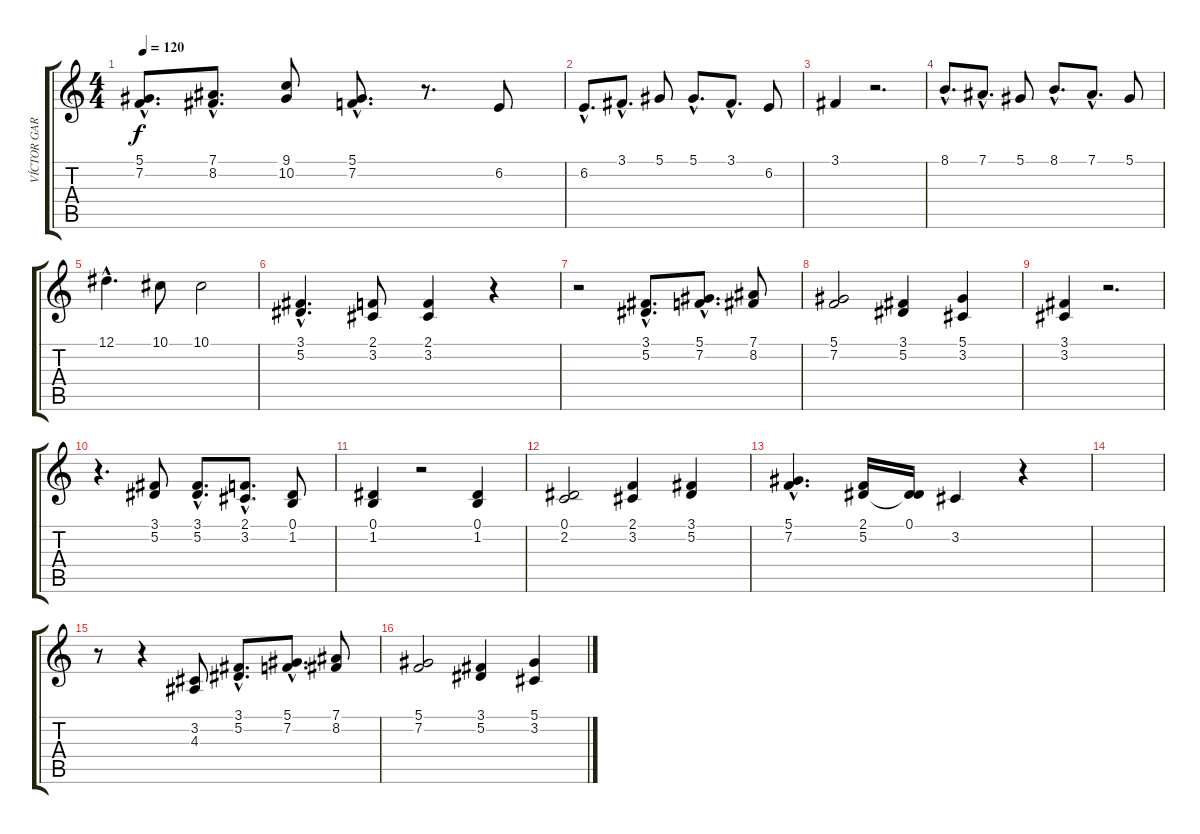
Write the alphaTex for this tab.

\track ("VÍCTOR GARCÍA" "VÍCTOR GAR") {instrument clarinet}
\staff {score tabs}
\tuning (Eb4 Bb3 Gb3 Db3 Ab2 Eb2) {hide}
\ts (4 4)
\tempo 120
\clef g2
\ks c
(5.1{hac} 7.2{hac}).8{d dy f} (7.1{hac} 8.2{hac}).8{d} (9.1 10.2).8 (5.1{hac} 7.2{hac}).8{d} r.8{d} 6.2.8 |
6.2{hac}.8{d} 3.1{hac}.8{d} 5.1.8 5.1{hac}.8{d} 3.1{hac}.8{d} 6.2.8 |
3.1.4 r.2{d} |
8.1{hac}.8{d} 7.1{hac}.8{d} 5.1.8 8.1{hac}.8{d} 7.1{hac}.8{d} 5.1.8 |
12.1{hac}.4{d} 10.1.8 10.1.2 |
(3.1{hac} 5.2{hac}).4{d} (2.1 3.2).8 (2.1 3.2).4 r.4 |
r.2 (3.1{hac} 5.2{hac}).8{d} (5.1{hac} 7.2{hac}).8{d} (7.1 8.2).8 |
(5.1 7.2).2 (3.1 5.2).4 (5.1 3.2).4 |
(3.1 3.2).4 r.2{d} |
r.4{d} (3.1 5.2).8 (3.1{hac} 5.2{hac}).8{d} (2.1{hac} 3.2{hac}).8{d} (0.1 1.2).8 |
(0.1 1.2).4 r.2 (0.1 1.2).4 |
(0.1 2.2).2 (2.1 3.2).4 (3.1 5.2).4 |
(5.1{hac} 7.2{hac}).4{d} (2.1 5.2).16 (0.1 5.2{t}).16 3.2.4 r.4 |
|
r.8 r.4 (3.2 4.3).8 (3.1{hac} 5.2{hac}).8{d} (5.1{hac} 7.2{hac}).8{d} (7.1 8.2).8 |
(5.1 7.2).2 (3.1 5.2).4 (5.1 3.2).4
